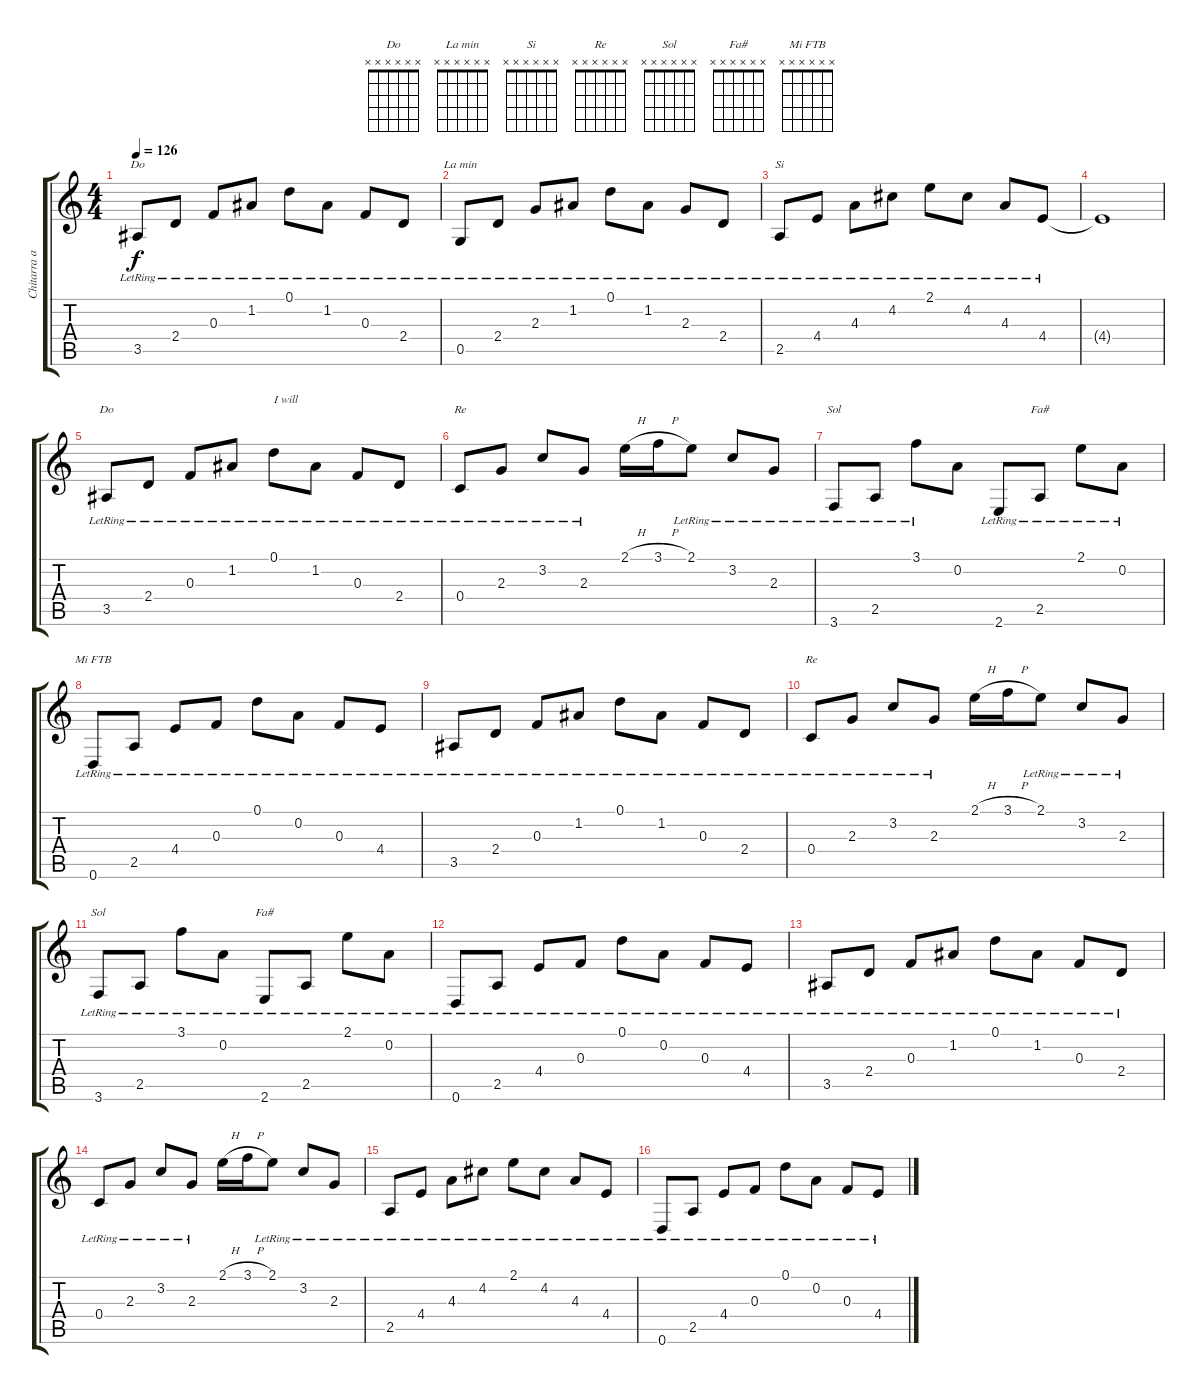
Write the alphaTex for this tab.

\track ("Chitarra acustica" "Chitarra a") {instrument acousticguitarsteel}
\staff {score tabs}
\tuning (D4 A3 F3 C3 G2 D2) {hide}
\chord ("Do" 0 1 0 2 3 x)
\chord ("La min" x x x x x x)
\chord ("Si" x x x x x x)
\chord ("Do" x x x x x x)
\chord ("Re" 2 3 2 0 x x) {barre 2}
\chord ("Sol" 3 0 x x 2 3)
\chord ("Fa#" 2 0 x x 2 2)
\chord ("Mi FTB" x x x x x x)
\chord ("Re" x x x x x x)
\chord ("Sol" x x x x x x)
\chord ("Fa#" x x x x x x)
\ts (4 4)
\tempo 126
\clef g2
\ks c
3.5{lr}.8{ch "Do" dy f} 2.4{lr}.8 0.3{lr}.8 1.2{lr}.8 0.1{lr}.8 1.2{lr}.8 0.3{lr}.8 2.4{lr}.8 |
0.5{lr}.8{ch "La min"} 2.4{lr}.8 2.3{lr}.8 1.2{lr}.8 0.1{lr}.8 1.2{lr}.8 2.3{lr}.8 2.4{lr}.8 |
2.5{lr}.8{ch "Si"} 4.4{lr}.8 4.3{lr}.8 4.2{lr}.8 2.1{lr}.8 4.2{lr}.8 4.3{lr}.8 4.4{lr}.8 |
4.4{t}.1 |
3.5{lr}.8{ch "Do"} 2.4{lr}.8 0.3{lr}.8 1.2{lr}.8 0.1{lr}.8{txt "I will"} 1.2{lr}.8 0.3{lr}.8 2.4{lr}.8 |
0.4{lr}.8{ch "Re"} 2.3{lr}.8 3.2{lr}.8 2.3{lr}.8 2.1{h}.16 3.1{h}.16 2.1{lr}.8 3.2{lr}.8 2.3{lr}.8 |
3.6{lr}.8{ch "Sol"} 2.5{lr}.8 3.1{lr}.8 0.2.8 2.6{lr}.8 2.5{lr}.8{ch "Fa#"} 2.1{lr}.8 0.2{lr}.8 |
0.6{lr}.8{ch "Mi FTB"} 2.5{lr}.8 4.4{lr}.8 0.3{lr}.8 0.1{lr}.8 0.2{lr}.8 0.3{lr}.8 4.4{lr}.8 |
3.5{lr}.8 2.4{lr}.8 0.3{lr}.8 1.2{lr}.8 0.1{lr}.8 1.2{lr}.8 0.3{lr}.8 2.4{lr}.8 |
0.4{lr}.8{ch "Re"} 2.3{lr}.8 3.2{lr}.8 2.3{lr}.8 2.1{h}.16 3.1{h}.16 2.1{lr}.8 3.2{lr}.8 2.3{lr}.8 |
3.6{lr}.8{ch "Sol"} 2.5{lr}.8 3.1{lr}.8 0.2{lr}.8 2.6{lr}.8{ch "Fa#"} 2.5{lr}.8 2.1{lr}.8 0.2{lr}.8 |
0.6{lr}.8 2.5{lr}.8 4.4{lr}.8 0.3{lr}.8 0.1{lr}.8 0.2{lr}.8 0.3{lr}.8 4.4{lr}.8 |
3.5{lr}.8 2.4{lr}.8 0.3{lr}.8 1.2{lr}.8 0.1{lr}.8 1.2{lr}.8 0.3{lr}.8 2.4{lr}.8 |
0.4{lr}.8 2.3{lr}.8 3.2{lr}.8 2.3{lr}.8 2.1{h}.16 3.1{h}.16 2.1{lr}.8 3.2{lr}.8 2.3{lr}.8 |
2.5{lr}.8 4.4{lr}.8 4.3{lr}.8 4.2{lr}.8 2.1{lr}.8 4.2{lr}.8 4.3{lr}.8 4.4{lr}.8 |
0.6{lr}.8 2.5{lr}.8 4.4{lr}.8 0.3{lr}.8 0.1{lr}.8 0.2{lr}.8 0.3{lr}.8 4.4{lr}.8
